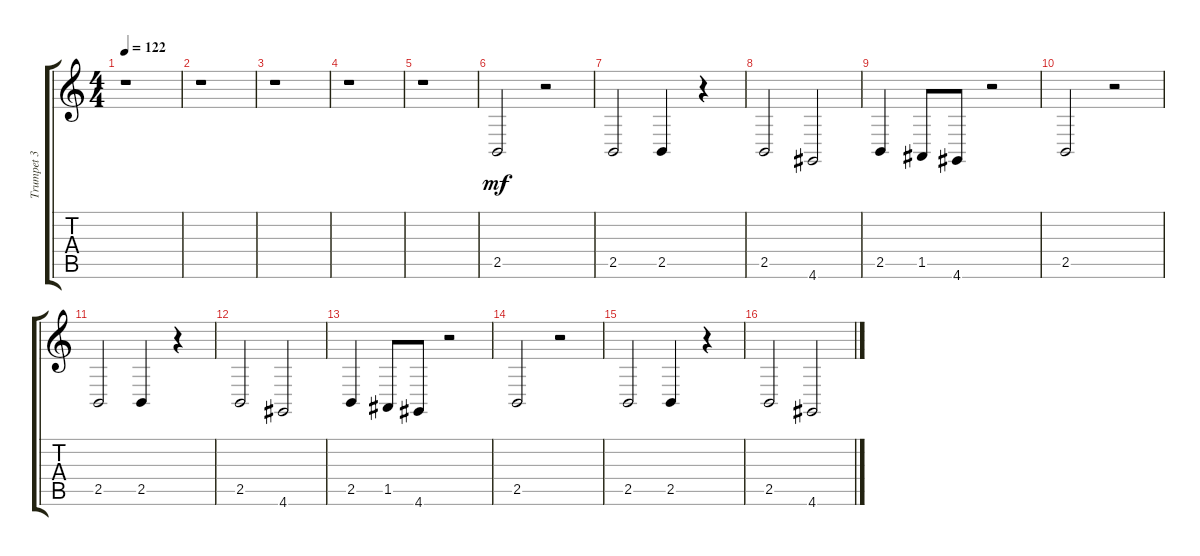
\track ("Trumpet 3" "Trumpet 3") {instrument trumpet}
\staff {score tabs}
\tuning (E4 B3 G3 D3 A2 E2) {hide}
\ts (4 4)
\tempo 122
\clef g2
\ks c
r.1{dy mf} |
r.1 |
r.1 |
r.1 |
r.1 |
2.5.2{instrument stringensemble1} r.2 |
2.5.2 2.5.4 r.4 |
2.5.2 4.6.2 |
2.5.4 1.5.8 4.6.8 r.2 |
2.5.2 r.2 |
2.5.2 2.5.4 r.4 |
2.5.2 4.6.2 |
2.5.4 1.5.8 4.6.8 r.2 |
2.5.2 r.2 |
2.5.2 2.5.4 r.4 |
2.5.2 4.6.2
